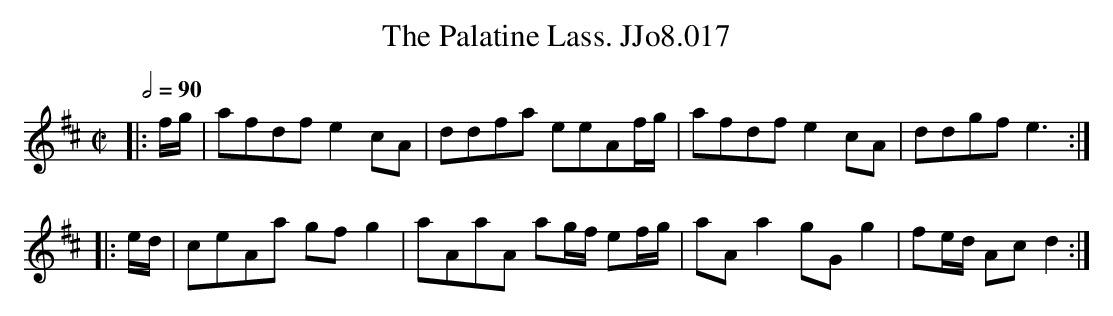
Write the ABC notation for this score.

X:1
T:Palatine Lass. JJo8.017, The
M:C|
L:1/8
Q:1/2=90
K:D
|:f/g/|afdfe2cA|ddfa eeAf/g/|afdfe2cA|ddgfe3:|
|:e/d/|ceAa gfg2|aAaA ag/f/ ef/g/|aAa2gGg2|fe/d/ Acd2:|
